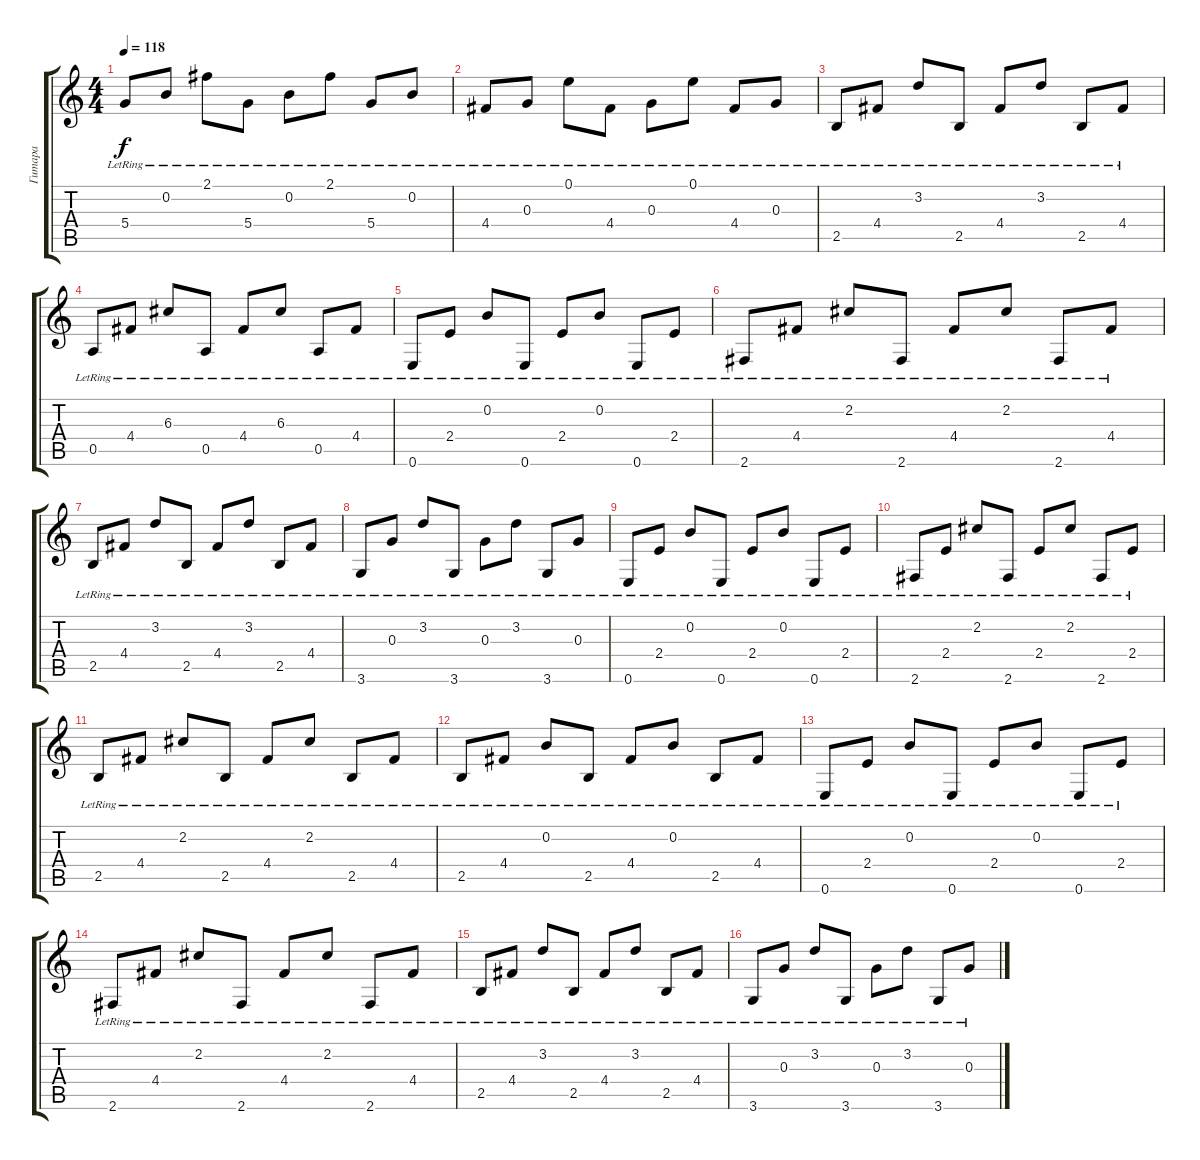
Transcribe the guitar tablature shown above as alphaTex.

\track ("Гитара" "Гитара") {instrument acousticguitarsteel}
\staff {score tabs}
\tuning (E4 B3 G3 D3 A2 E2) {hide}
\ts (4 4)
\tempo 118
\clef g2
\ks c
5.4{lr}.8{dy f} 0.2{lr}.8 2.1{lr}.8 5.4{lr}.8 0.2{lr}.8 2.1{lr}.8 5.4{lr}.8 0.2{lr}.8 |
4.4{lr}.8 0.3{lr}.8 0.1{lr}.8 4.4{lr}.8 0.3{lr}.8 0.1{lr}.8 4.4{lr}.8 0.3{lr}.8 |
2.5{lr}.8 4.4{lr}.8 3.2{lr}.8 2.5{lr}.8 4.4{lr}.8 3.2{lr}.8 2.5{lr}.8 4.4{lr}.8 |
0.5{lr}.8 4.4{lr}.8 6.3{lr}.8 0.5{lr}.8 4.4{lr}.8 6.3{lr}.8 0.5{lr}.8 4.4{lr}.8 |
0.6{lr}.8 2.4{lr}.8 0.2{lr}.8 0.6{lr}.8 2.4{lr}.8 0.2{lr}.8 0.6{lr}.8 2.4{lr}.8 |
2.6{lr}.8 4.4{lr}.8 2.2{lr}.8 2.6{lr}.8 4.4{lr}.8 2.2{lr}.8 2.6{lr}.8 4.4{lr}.8 |
2.5{lr}.8 4.4{lr}.8 3.2{lr}.8 2.5{lr}.8 4.4{lr}.8 3.2{lr}.8 2.5{lr}.8 4.4{lr}.8 |
3.6{lr}.8 0.3{lr}.8 3.2{lr}.8 3.6{lr}.8 0.3{lr}.8 3.2{lr}.8 3.6{lr}.8 0.3{lr}.8 |
0.6{lr}.8 2.4{lr}.8 0.2{lr}.8 0.6{lr}.8 2.4{lr}.8 0.2{lr}.8 0.6{lr}.8 2.4{lr}.8 |
2.6{lr}.8 2.4{lr}.8 2.2{lr}.8 2.6{lr}.8 2.4{lr}.8 2.2{lr}.8 2.6{lr}.8 2.4{lr}.8 |
2.5{lr}.8 4.4{lr}.8 2.2{lr}.8 2.5{lr}.8 4.4{lr}.8 2.2{lr}.8 2.5{lr}.8 4.4{lr}.8 |
2.5{lr}.8 4.4{lr}.8 0.2{lr}.8 2.5{lr}.8 4.4{lr}.8 0.2{lr}.8 2.5{lr}.8 4.4{lr}.8 |
0.6{lr}.8 2.4{lr}.8 0.2{lr}.8 0.6{lr}.8 2.4{lr}.8 0.2{lr}.8 0.6{lr}.8 2.4{lr}.8 |
2.6{lr}.8 4.4{lr}.8 2.2{lr}.8 2.6{lr}.8 4.4{lr}.8 2.2{lr}.8 2.6{lr}.8 4.4{lr}.8 |
2.5{lr}.8 4.4{lr}.8 3.2{lr}.8 2.5{lr}.8 4.4{lr}.8 3.2{lr}.8 2.5{lr}.8 4.4{lr}.8 |
3.6{lr}.8 0.3{lr}.8 3.2{lr}.8 3.6{lr}.8 0.3{lr}.8 3.2{lr}.8 3.6{lr}.8 0.3{lr}.8
